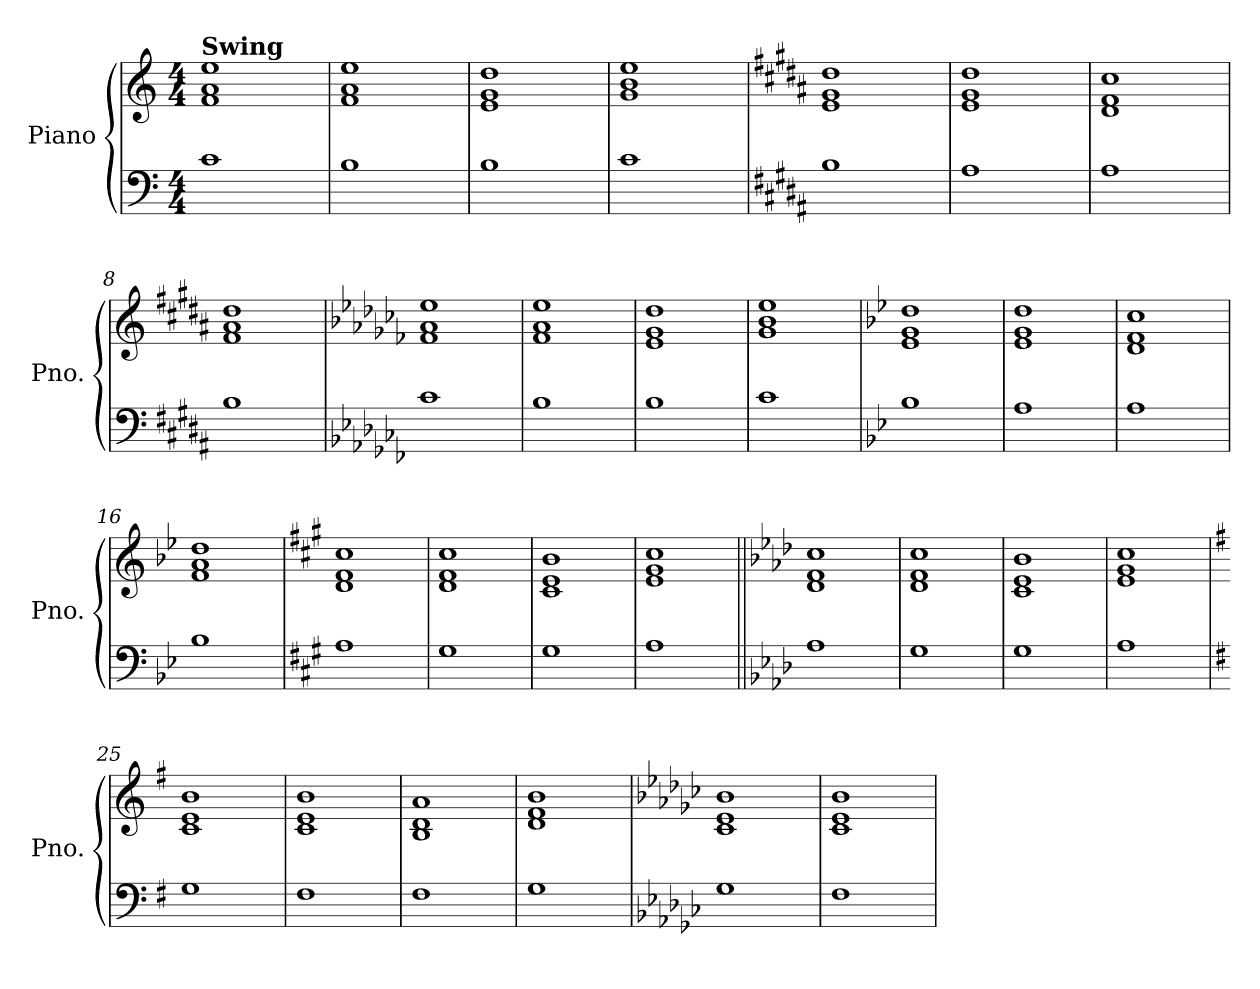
**kern	**kern
*part1	*part1
*staff2	*staff1
*I"Piano	*
*I'Pno.	*
*clefF4	*clefG2
*k[]	*k[]
*M4/4	*M4/4
=1	=1
!	!LO:TX:a:B:t=Swing
1c	1f 1a 1ee
=2	=2
1B	1f 1a 1ee
=3	=3
1B	1e 1g 1dd
=4	=4
1c	1g 1b 1ee
=5	=5
*k[f#c#g#d#a#]	*k[f#c#g#d#a#]
1B	1e 1g# 1dd#
=6	=6
1A#	1e 1g# 1dd#
=7	=7
1A#	1d# 1f# 1cc#
=8	=8
1B	1f# 1a# 1dd#
=9	=9
*k[b-e-a-d-g-c-f-]	*k[b-e-a-d-g-c-f-]
1c-	1f- 1a- 1ee-
=10	=10
1B-	1f- 1a- 1ee-
=11	=11
1B-	1e- 1g- 1dd-
=12	=12
1c-	1g- 1b- 1ee-
=13	=13
*k[b-e-]	*k[b-e-]
1B-	1e- 1g 1dd
=14	=14
1A	1e- 1g 1dd
=15	=15
1A	1d 1f 1cc
=16	=16
1B-	1f 1a 1dd
=17	=17
*k[f#c#g#]	*k[f#c#g#]
1A	1d 1f# 1cc#
=18	=18
1G#	1d 1f# 1cc#
=19	=19
1G#	1c# 1e 1b
=20	=20
1A	1e 1g# 1cc#
=21||	=21||
*k[b-e-a-d-]	*k[b-e-a-d-]
1A-	1d- 1f 1cc
=22	=22
1G	1d- 1f 1cc
=23	=23
1G	1c 1e- 1b-
=24	=24
1A-	1e- 1g 1cc
=25	=25
*k[f#]	*k[f#]
1G	1c 1e 1b
=26	=26
1F#	1c 1e 1b
=27	=27
1F#	1B 1d 1a
=28	=28
1G	1d 1f# 1b
=29	=29
*k[b-e-a-d-g-c-]	*k[b-e-a-d-g-c-]
1G-	1c- 1e- 1b-
=30	=30
1F	1c- 1e- 1b-
=	=
*-	*-
